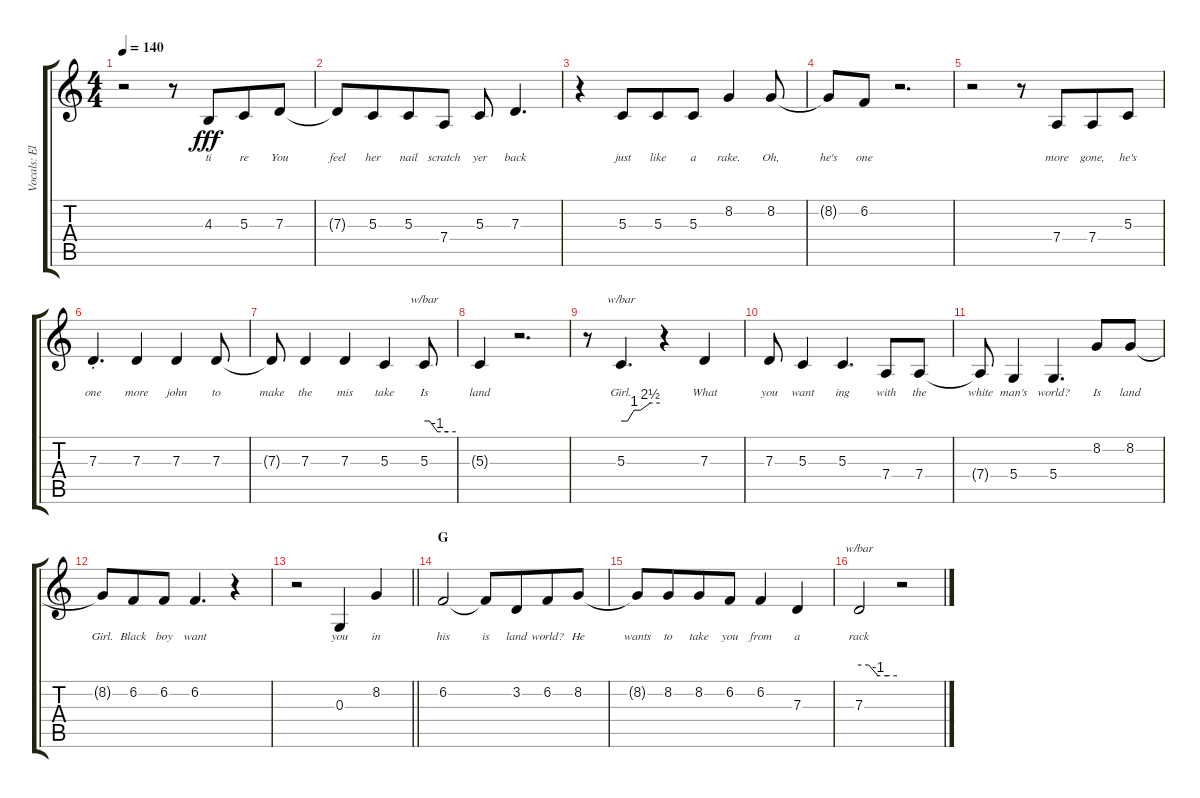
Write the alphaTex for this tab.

\track ("Vocals: Elton John" "Vocals: El") {instrument vibraphone}
\staff {score tabs}
\tuning (E4 B3 G3 D3 A2 E2) {hide}
\ts (4 4)
\tempo 140
\clef g2
\ks c
r.2{dy fff} r.8 4.3.8{lyrics (0 "ti") lyrics (1 "") lyrics (2 "") lyrics (3 "") lyrics (4 "") beam merge} 5.3.8{lyrics (0 "re") lyrics (1 "") lyrics (2 "") lyrics (3 "") lyrics (4 "")} 7.3.8{lyrics (0 "You") lyrics (1 "") lyrics (2 "") lyrics (3 "") lyrics (4 "")} |
7.3{t}.8{lyrics (0 "feel") lyrics (1 "") lyrics (2 "") lyrics (3 "") lyrics (4 "")} 5.3.8{lyrics (0 "her") lyrics (1 "") lyrics (2 "") lyrics (3 "") lyrics (4 "") beam merge} 5.3.8{lyrics (0 "nail") lyrics (1 "") lyrics (2 "") lyrics (3 "") lyrics (4 "")} 7.4.8{lyrics (0 "scratch") lyrics (1 "") lyrics (2 "") lyrics (3 "") lyrics (4 "") beam split} 5.3.8{lyrics (0 "yer") lyrics (1 "") lyrics (2 "") lyrics (3 "") lyrics (4 "")} 7.3.4{d lyrics (0 "back") lyrics (1 "") lyrics (2 "") lyrics (3 "") lyrics (4 "")} |
r.4 5.3.8{lyrics (0 "just") lyrics (1 "") lyrics (2 "") lyrics (3 "") lyrics (4 "")} 5.3.8{lyrics (0 "like") lyrics (1 "") lyrics (2 "") lyrics (3 "") lyrics (4 "") beam merge} 5.3.8{lyrics (0 "a") lyrics (1 "") lyrics (2 "") lyrics (3 "") lyrics (4 "")} 8.2.4{lyrics (0 "rake.") lyrics (1 "") lyrics (2 "") lyrics (3 "") lyrics (4 "")} 8.2.8{lyrics (0 "Oh,") lyrics (1 "") lyrics (2 "") lyrics (3 "") lyrics (4 "")} |
8.2{t}.8{lyrics (0 "he's") lyrics (1 "") lyrics (2 "") lyrics (3 "") lyrics (4 "")} 6.2.8{lyrics (0 "one") lyrics (1 "") lyrics (2 "") lyrics (3 "") lyrics (4 "")} r.2{d} |
r.2 r.8 7.4.8{lyrics (0 "more") lyrics (1 "") lyrics (2 "") lyrics (3 "") lyrics (4 "") beam merge} 7.4.8{lyrics (0 "gone,") lyrics (1 "") lyrics (2 "") lyrics (3 "") lyrics (4 "")} 5.3.8{lyrics (0 "he's") lyrics (1 "") lyrics (2 "") lyrics (3 "") lyrics (4 "")} |
7.3{st}.4{d lyrics (0 "one") lyrics (1 "") lyrics (2 "") lyrics (3 "") lyrics (4 "")} 7.3.4{lyrics (0 "more") lyrics (1 "") lyrics (2 "") lyrics (3 "") lyrics (4 "")} 7.3.4{lyrics (0 "john") lyrics (1 "") lyrics (2 "") lyrics (3 "") lyrics (4 "")} 7.3.8{lyrics (0 "to") lyrics (1 "") lyrics (2 "") lyrics (3 "") lyrics (4 "")} |
7.3{t}.8{lyrics (0 "make") lyrics (1 "") lyrics (2 "") lyrics (3 "") lyrics (4 "")} 7.3.4{lyrics (0 "the") lyrics (1 "") lyrics (2 "") lyrics (3 "") lyrics (4 "")} 7.3.4{lyrics (0 "mis") lyrics (1 "") lyrics (2 "") lyrics (3 "") lyrics (4 "")} 5.3.4{lyrics (0 "take") lyrics (1 "") lyrics (2 "") lyrics (3 "") lyrics (4 "")} 5.3.8{tbe (custom default 0 0 10 0 25 -4 45 -4 60 -4) lyrics (0 "Is") lyrics (1 "") lyrics (2 "") lyrics (3 "") lyrics (4 "")} |
5.3{t}.4{lyrics (0 "land") lyrics (1 "") lyrics (2 "") lyrics (3 "") lyrics (4 "")} r.2{d} |
r.8 5.3.4{d tbe (custom default 0 0 10 0 20 4 30 4 45 10 60 10) lyrics (0 "Girl.") lyrics (1 "") lyrics (2 "") lyrics (3 "") lyrics (4 "")} r.4 7.3.4{lyrics (0 "What") lyrics (1 "") lyrics (2 "") lyrics (3 "") lyrics (4 "")} |
7.3.8{lyrics (0 "you") lyrics (1 "") lyrics (2 "") lyrics (3 "") lyrics (4 "")} 5.3.4{lyrics (0 "want") lyrics (1 "") lyrics (2 "") lyrics (3 "") lyrics (4 "")} 5.3.4{d lyrics (0 "ing") lyrics (1 "") lyrics (2 "") lyrics (3 "") lyrics (4 "")} 7.4.8{lyrics (0 "with") lyrics (1 "") lyrics (2 "") lyrics (3 "") lyrics (4 "")} 7.4.8{lyrics (0 "the") lyrics (1 "") lyrics (2 "") lyrics (3 "") lyrics (4 "")} |
7.4{t}.8{lyrics (0 "white") lyrics (1 "") lyrics (2 "") lyrics (3 "") lyrics (4 "")} 5.4.4{lyrics (0 "man's") lyrics (1 "") lyrics (2 "") lyrics (3 "") lyrics (4 "")} 5.4.4{d lyrics (0 "world?") lyrics (1 "") lyrics (2 "") lyrics (3 "") lyrics (4 "")} 8.2.8{lyrics (0 "Is") lyrics (1 "") lyrics (2 "") lyrics (3 "") lyrics (4 "")} 8.2.8{lyrics (0 "land") lyrics (1 "") lyrics (2 "") lyrics (3 "") lyrics (4 "")} |
8.2{t}.8{lyrics (0 "Girl.") lyrics (1 "") lyrics (2 "") lyrics (3 "") lyrics (4 "")} 6.2.8{lyrics (0 "Black") lyrics (1 "") lyrics (2 "") lyrics (3 "") lyrics (4 "") beam merge} 6.2.8{lyrics (0 "boy") lyrics (1 "") lyrics (2 "") lyrics (3 "") lyrics (4 "")} 6.2.4{d lyrics (0 "want") lyrics (1 "") lyrics (2 "") lyrics (3 "") lyrics (4 "")} r.4 |
\barLineRight lightlight
r.2 0.3.4{lyrics (0 "you") lyrics (1 "") lyrics (2 "") lyrics (3 "") lyrics (4 "")} 8.2.4{lyrics (0 "in") lyrics (1 "") lyrics (2 "") lyrics (3 "") lyrics (4 "")} |
\section ("" "G")
6.2.2{lyrics (0 "his") lyrics (1 "") lyrics (2 "") lyrics (3 "") lyrics (4 "")} 6.2{t}.8{lyrics (0 "is") lyrics (1 "") lyrics (2 "") lyrics (3 "") lyrics (4 "")} 3.2.8{lyrics (0 "land") lyrics (1 "") lyrics (2 "") lyrics (3 "") lyrics (4 "") beam merge} 6.2.8{lyrics (0 "world?") lyrics (1 "") lyrics (2 "") lyrics (3 "") lyrics (4 "")} 8.2.8{lyrics (0 "He") lyrics (1 "") lyrics (2 "") lyrics (3 "") lyrics (4 "")} |
8.2{t}.8{lyrics (0 "wants") lyrics (1 "") lyrics (2 "") lyrics (3 "") lyrics (4 "")} 8.2.8{lyrics (0 "to") lyrics (1 "") lyrics (2 "") lyrics (3 "") lyrics (4 "") beam merge} 8.2.8{lyrics (0 "take") lyrics (1 "") lyrics (2 "") lyrics (3 "") lyrics (4 "")} 6.2.8{lyrics (0 "you") lyrics (1 "") lyrics (2 "") lyrics (3 "") lyrics (4 "")} 6.2.4{lyrics (0 "from") lyrics (1 "") lyrics (2 "") lyrics (3 "") lyrics (4 "")} 7.3.4{lyrics (0 "a") lyrics (1 "") lyrics (2 "") lyrics (3 "") lyrics (4 "")} |
7.3.2{tbe (custom default 0 0 15 0 30 -4 45 -4 60 -4) lyrics (0 "rack") lyrics (1 "") lyrics (2 "") lyrics (3 "") lyrics (4 "")} r.2
